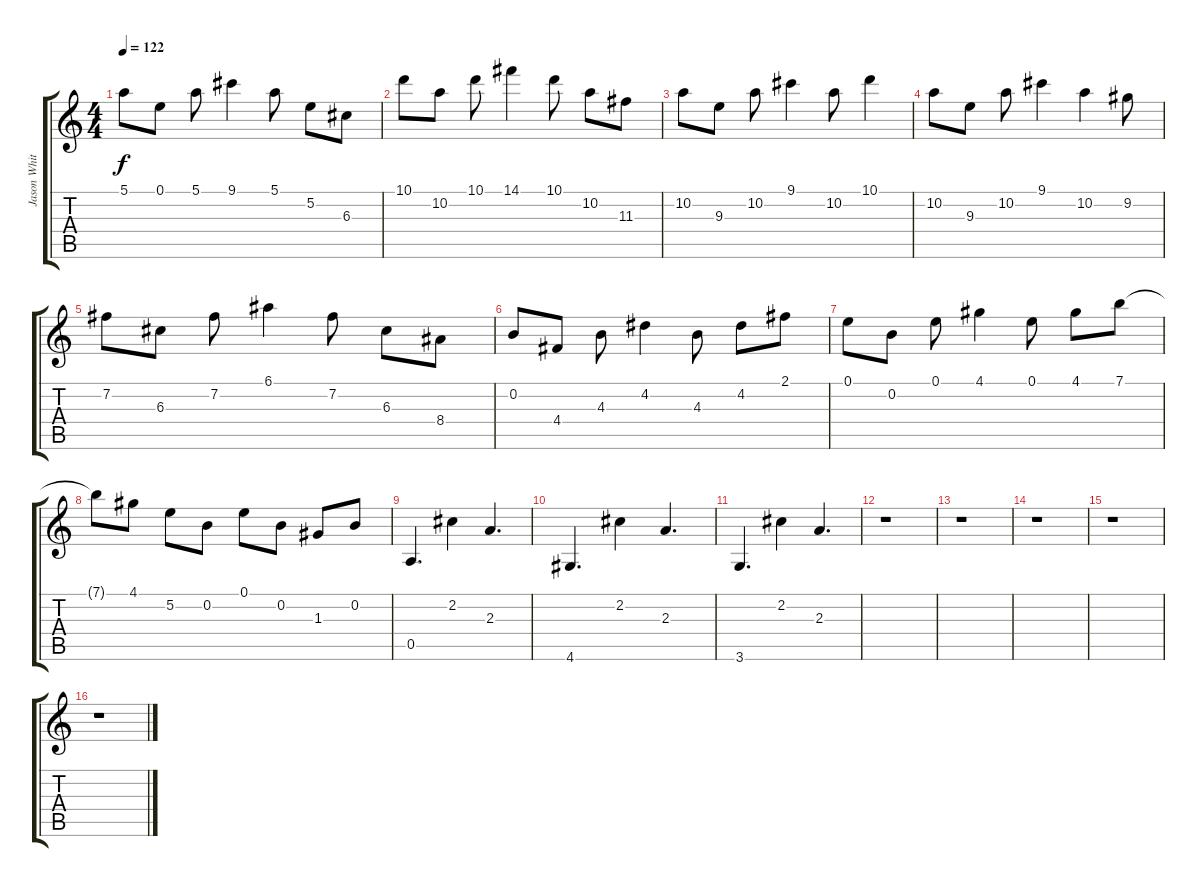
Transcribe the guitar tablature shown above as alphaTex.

\track ("Jason White" "Jason Whit") {instrument overdrivenguitar}
\staff {score tabs}
\tuning (E4 B3 G3 D3 A2 E2) {hide}
\ts (4 4)
\tempo 122
\clef g2
\ks c
5.1.8{dy f} 0.1.8 5.1.8 9.1.4 5.1.8 5.2.8 6.3.8 |
10.1.8 10.2.8 10.1.8 14.1.4 10.1.8 10.2.8 11.3.8 |
10.2.8 9.3.8 10.2.8 9.1.4 10.2.8 10.1.4 |
10.2.8 9.3.8 10.2.8 9.1.4 10.2.4 9.2.8 |
7.2.8 6.3.8 7.2.8 6.1.4 7.2.8 6.3.8 8.4.8 |
0.2.8 4.4.8 4.3.8 4.2.4 4.3.8 4.2.8 2.1.8 |
0.1.8 0.2.8 0.1.8 4.1.4 0.1.8 4.1.8 7.1.8 |
7.1{t}.8 4.1.8 5.2.8 0.2.8 0.1.8 0.2.8 1.3.8 0.2.8 |
0.5.4{d} 2.2.4 2.3.4{d} |
4.6.4{d} 2.2.4 2.3.4{d} |
3.6.4{d} 2.2.4 2.3.4{d} |
r.1 |
r.1 |
r.1 |
r.1 |
r.1
